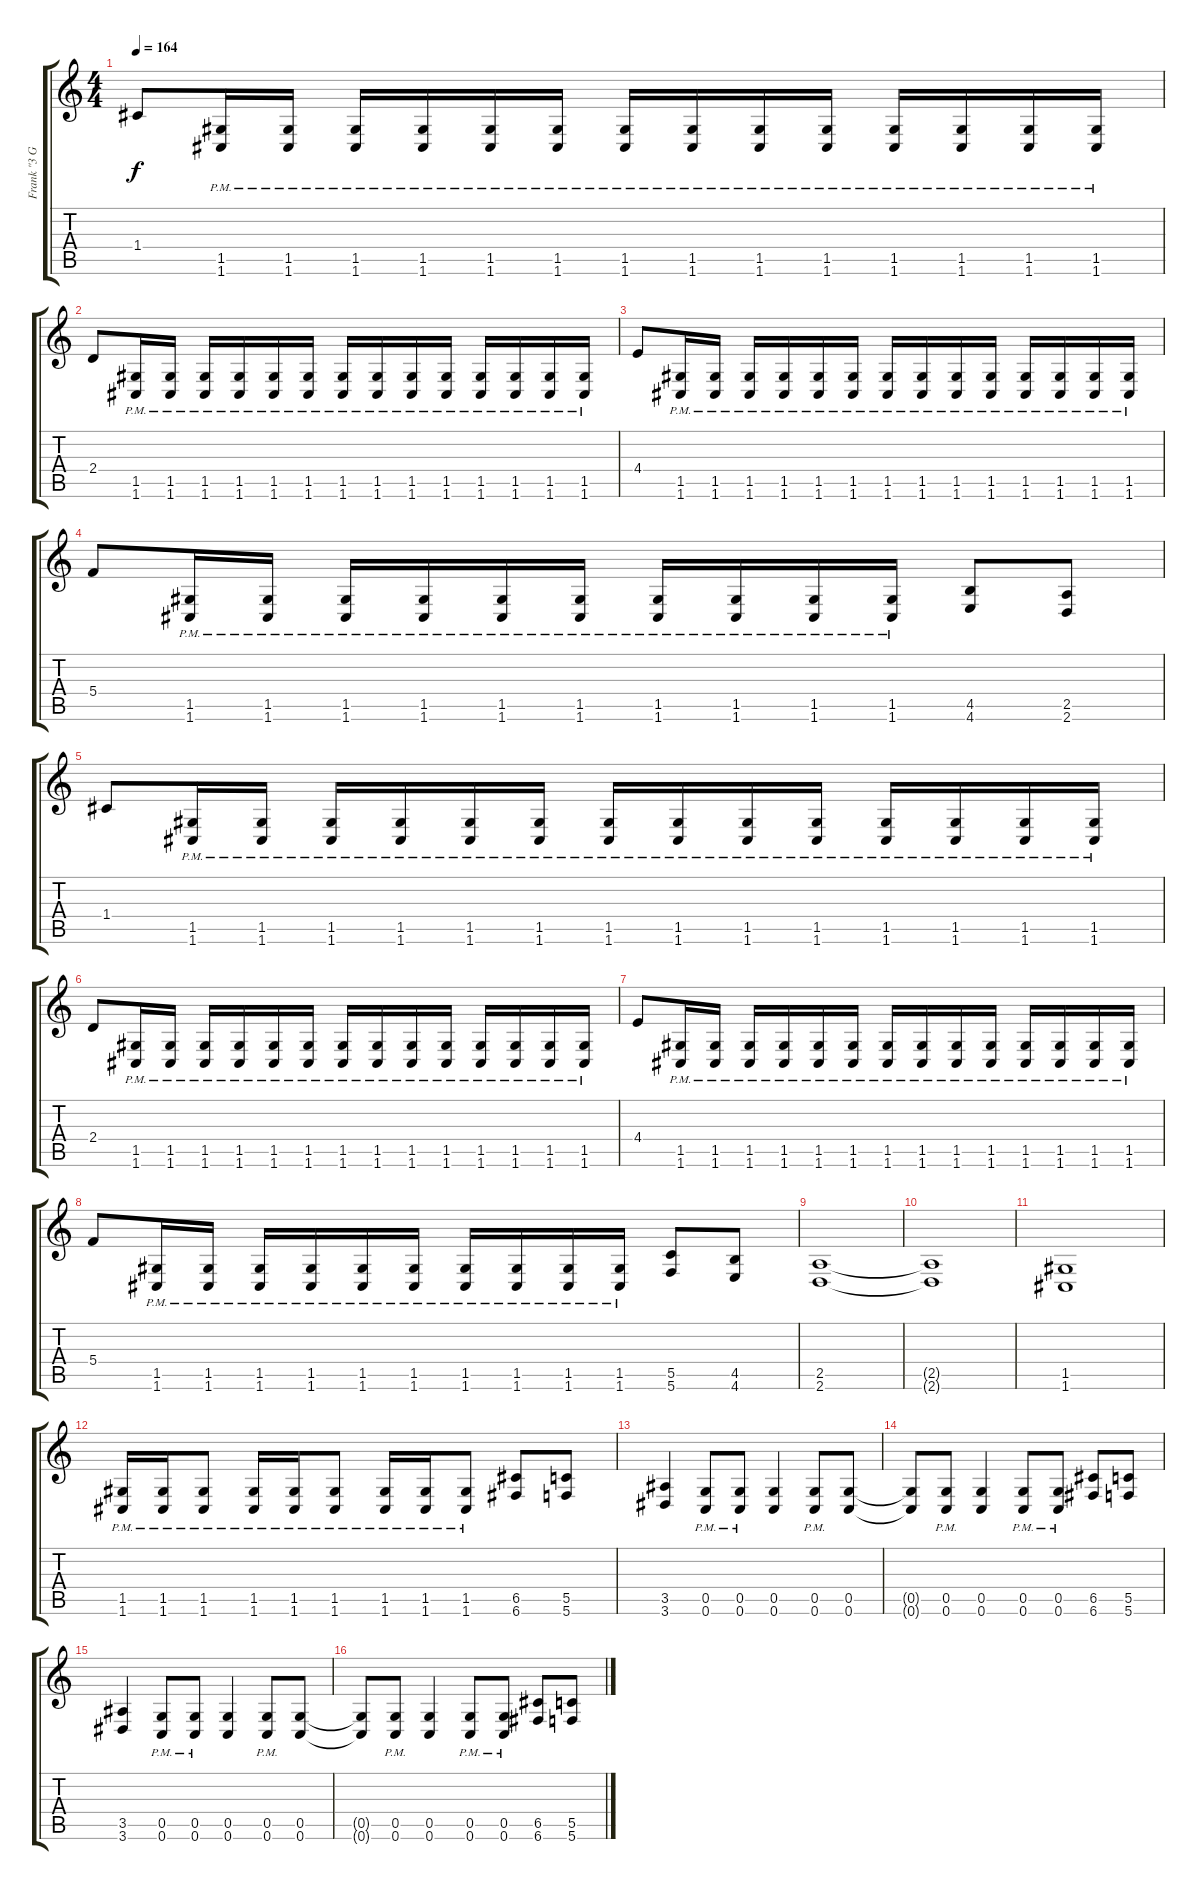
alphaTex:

\track ("Frank \"3 Gun\" Novinec (Guitar)" "Frank \"3 G") {instrument distortionguitar}
\staff {score tabs}
\tuning (D4 A3 F3 C3 G2 C2) {hide}
\ts (4 4)
\tempo 164
\clef g2
\ks c
1.4.8{dy f} (1.5{pm} 1.6{pm}).16 (1.5{pm} 1.6{pm}).16 (1.5{pm} 1.6{pm}).16 (1.5{pm} 1.6{pm}).16 (1.5{pm} 1.6{pm}).16 (1.5{pm} 1.6{pm}).16 (1.5{pm} 1.6{pm}).16 (1.5{pm} 1.6{pm}).16 (1.5{pm} 1.6{pm}).16 (1.5{pm} 1.6{pm}).16 (1.5{pm} 1.6{pm}).16 (1.5{pm} 1.6{pm}).16 (1.5{pm} 1.6{pm}).16 (1.5{pm} 1.6{pm}).16 |
2.4.8 (1.5{pm} 1.6{pm}).16 (1.5{pm} 1.6{pm}).16 (1.5{pm} 1.6{pm}).16 (1.5{pm} 1.6{pm}).16 (1.5{pm} 1.6{pm}).16 (1.5{pm} 1.6{pm}).16 (1.5{pm} 1.6{pm}).16 (1.5{pm} 1.6{pm}).16 (1.5{pm} 1.6{pm}).16 (1.5{pm} 1.6{pm}).16 (1.5{pm} 1.6{pm}).16 (1.5{pm} 1.6{pm}).16 (1.5{pm} 1.6{pm}).16 (1.5{pm} 1.6{pm}).16 |
4.4.8 (1.5{pm} 1.6{pm}).16 (1.5{pm} 1.6{pm}).16 (1.5{pm} 1.6{pm}).16 (1.5{pm} 1.6{pm}).16 (1.5{pm} 1.6{pm}).16 (1.5{pm} 1.6{pm}).16 (1.5{pm} 1.6{pm}).16 (1.5{pm} 1.6{pm}).16 (1.5{pm} 1.6{pm}).16 (1.5{pm} 1.6{pm}).16 (1.5{pm} 1.6{pm}).16 (1.5{pm} 1.6{pm}).16 (1.5{pm} 1.6{pm}).16 (1.5{pm} 1.6{pm}).16 |
5.4.8 (1.5{pm} 1.6{pm}).16 (1.5{pm} 1.6{pm}).16 (1.5{pm} 1.6{pm}).16 (1.5{pm} 1.6{pm}).16 (1.5{pm} 1.6{pm}).16 (1.5{pm} 1.6{pm}).16 (1.5{pm} 1.6{pm}).16 (1.5{pm} 1.6{pm}).16 (1.5{pm} 1.6{pm}).16 (1.5{pm} 1.6{pm}).16 (4.5 4.6).8 (2.5 2.6).8 |
1.4.8 (1.5{pm} 1.6{pm}).16 (1.5{pm} 1.6{pm}).16 (1.5{pm} 1.6{pm}).16 (1.5{pm} 1.6{pm}).16 (1.5{pm} 1.6{pm}).16 (1.5{pm} 1.6{pm}).16 (1.5{pm} 1.6{pm}).16 (1.5{pm} 1.6{pm}).16 (1.5{pm} 1.6{pm}).16 (1.5{pm} 1.6{pm}).16 (1.5{pm} 1.6{pm}).16 (1.5{pm} 1.6{pm}).16 (1.5{pm} 1.6{pm}).16 (1.5{pm} 1.6{pm}).16 |
2.4.8 (1.5{pm} 1.6{pm}).16 (1.5{pm} 1.6{pm}).16 (1.5{pm} 1.6{pm}).16 (1.5{pm} 1.6{pm}).16 (1.5{pm} 1.6{pm}).16 (1.5{pm} 1.6{pm}).16 (1.5{pm} 1.6{pm}).16 (1.5{pm} 1.6{pm}).16 (1.5{pm} 1.6{pm}).16 (1.5{pm} 1.6{pm}).16 (1.5{pm} 1.6{pm}).16 (1.5{pm} 1.6{pm}).16 (1.5{pm} 1.6{pm}).16 (1.5{pm} 1.6{pm}).16 |
4.4.8 (1.5{pm} 1.6{pm}).16 (1.5{pm} 1.6{pm}).16 (1.5{pm} 1.6{pm}).16 (1.5{pm} 1.6{pm}).16 (1.5{pm} 1.6{pm}).16 (1.5{pm} 1.6{pm}).16 (1.5{pm} 1.6{pm}).16 (1.5{pm} 1.6{pm}).16 (1.5{pm} 1.6{pm}).16 (1.5{pm} 1.6{pm}).16 (1.5{pm} 1.6{pm}).16 (1.5{pm} 1.6{pm}).16 (1.5{pm} 1.6{pm}).16 (1.5{pm} 1.6{pm}).16 |
5.4.8 (1.5{pm} 1.6{pm}).16 (1.5{pm} 1.6{pm}).16 (1.5{pm} 1.6{pm}).16 (1.5{pm} 1.6{pm}).16 (1.5{pm} 1.6{pm}).16 (1.5{pm} 1.6{pm}).16 (1.5{pm} 1.6{pm}).16 (1.5{pm} 1.6{pm}).16 (1.5{pm} 1.6{pm}).16 (1.5{pm} 1.6{pm}).16 (5.5 5.6).8 (4.5 4.6).8 |
(2.5 2.6).1 |
(2.5{t} 2.6{t}).1 |
(1.5 1.6).1 |
(1.5{pm} 1.6{pm}).16 (1.5{pm} 1.6{pm}).16 (1.5{pm} 1.6{pm}).8 (1.5{pm} 1.6{pm}).16 (1.5{pm} 1.6{pm}).16 (1.5{pm} 1.6{pm}).8 (1.5{pm} 1.6{pm}).16 (1.5{pm} 1.6{pm}).16 (1.5{pm} 1.6{pm}).8 (6.5 6.6).8 (5.5 5.6).8 |
(3.5 3.6).4 (0.5{pm} 0.6{pm}).8 (0.5{pm} 0.6{pm}).8 (0.5 0.6).4 (0.5{pm} 0.6{pm}).8 (0.5 0.6).8 |
(0.5{t} 0.6{t}).8 (0.5{pm} 0.6{pm}).8 (0.5 0.6).4 (0.5{pm} 0.6{pm}).8 (0.5{pm} 0.6{pm}).8 (6.5 6.6).8 (5.5 5.6).8 |
(3.5 3.6).4 (0.5{pm} 0.6{pm}).8 (0.5{pm} 0.6{pm}).8 (0.5 0.6).4 (0.5{pm} 0.6{pm}).8 (0.5 0.6).8 |
(0.5{t} 0.6{t}).8 (0.5{pm} 0.6{pm}).8 (0.5 0.6).4 (0.5{pm} 0.6{pm}).8 (0.5{pm} 0.6{pm}).8 (6.5 6.6).8 (5.5 5.6).8
